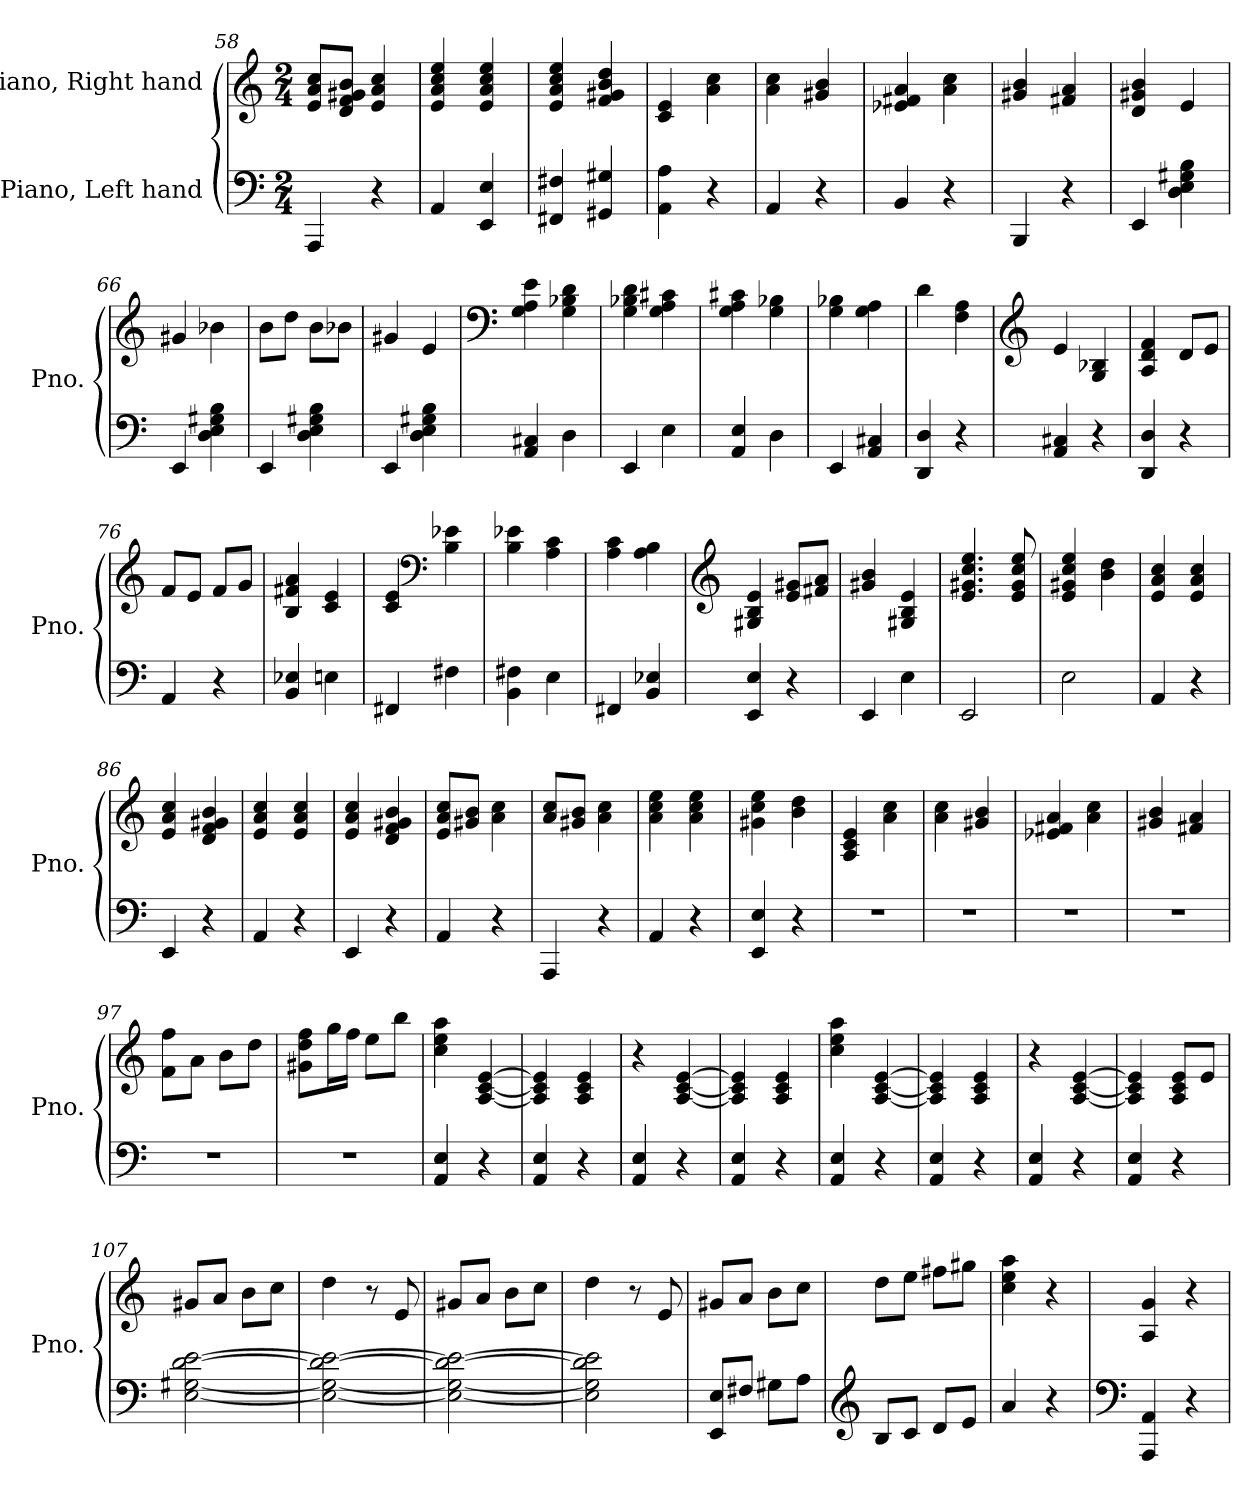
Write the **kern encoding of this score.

**kern	**kern
*part2	*part1
*staff2	*staff1
*I"Piano, Left hand	*I"Piano, Right hand
*I'Pno.	*I'Pno.
*clefF4	*clefG2
*k[]	*k[]
*M2/4	*M2/4
=58	=58
4AAA/	8e/ 8a/ 8cc/L
.	8d/ 8f/ 8g#X/ 8b/J
4r	4e/ 4a/ 4cc/
=59	=59
4AA/	4e/ 4a/ 4cc/ 4ee/
4EE/ 4E/	4e/ 4a/ 4cc/ 4ee/
=60	=60
4FF#X/ 4F#X/	4e/ 4a/ 4cc/ 4ee/
4GG#X/ 4G#X/	4f/ 4g#X/ 4b/ 4dd/
=61	=61
4AA\ 4A\	4c/ 4e/
4r	4a\ 4cc\
=62	=62
4AA/	4a\ 4cc\
4r	4g#X/ 4b/
=63	=63
4BB/	4e-X/ 4f#X/ 4a/
4r	4a\ 4cc\
=64	=64
4BBB/	4g#X/ 4b/
4r	4f#X/ 4a/
!!LO:LB:g=z
=65	=65
4EE/	4d/ 4g#X/ 4b/
4D\ 4E\ 4G#X\ 4B\	4e/
=66	=66
4EE/	4g#X/
4D\ 4E\ 4G#X\ 4B\	4b-X\
=67	=67
4EE/	8b\L
.	8dd\J
4D\ 4E\ 4G#X\ 4B\	8b\L
.	8b-X\J
=68	=68
4EE/	4g#X/
4D\ 4E\ 4G#X\ 4B\	4e/
=69	=69
*	*clefF4
4AA/ 4C#X/	4G\ 4A\ 4e\
4D\	4G\ 4B-X\ 4d\
=70	=70
4EE/	4G\ 4B-X\ 4d\
4E\	4G\ 4A\ 4c#X\
=71	=71
4AA/ 4E/	4G\ 4A\ 4c#X\
4D\	4G\ 4B-X\
=72	=72
4EE/	4G\ 4B-X\
4AA/ 4C#X/	4G\ 4A\
=73	=73
4DD/ 4D/	4d\
4r	4F\ 4A\
!!LO:LB:g=z
=74	=74
*	*clefG2
4AA/ 4C#X/	4e/
4r	4G/ 4B-X/
=75	=75
4DD/ 4D/	4A/ 4d/ 4f/
4r	8d/L
.	8e/J
=76	=76
4AA/	8f/L
.	8e/J
4r	8f/L
.	8g/J
=77	=77
4BB/ 4E-X/	4B/ 4f#X/ 4a/
4En\	4c/ 4e/
=78	=78
4FF#X/	4c/ 4e/
*	*clefF4
4F#X\	4B\ 4e-X\
=79	=79
4BB\ 4F#X\	4B\ 4e-X\
4E\	4A\ 4c\
=80	=80
4FF#X/	4A\ 4c\
4BB/ 4E-X/	4A\ 4B\
=81	=81
*	*clefG2
4EE/ 4E/	4G#X/ 4B/ 4e/
4r	8e/ 8g#X/L
.	8f#X/ 8a/J
=82	=82
4EE/	4g#X/ 4b/
4E\	4G#X/ 4B/ 4e/
!!LO:LB:g=z
=83	=83
2EE/	4.e/ 4.g#X/ 4.cc/ 4.ee/
.	8e/ 8g#/ 8cc/ 8ee/
=84	=84
2E\	4e/ 4g#X/ 4cc/ 4ee/
.	4b\ 4dd\
=85	=85
4AA/	4e/ 4a/ 4cc/
4r	4e/ 4a/ 4cc/
=86	=86
4EE/	4e/ 4a/ 4cc/
4r	4d/ 4f/ 4g#X/ 4b/
=87	=87
4AA/	4e/ 4a/ 4cc/
4r	4e/ 4a/ 4cc/
=88	=88
4EE/	4e/ 4a/ 4cc/
4r	4d/ 4f/ 4g#X/ 4b/
=89	=89
4AA/	8e/ 8a/ 8cc/L
.	8g#X/ 8b/J
4r	4a\ 4cc\
=90	=90
4AAA/	8a/ 8cc/L
.	8g#X/ 8b/J
4r	4a\ 4cc\
=91	=91
4AA/	4a\ 4cc\ 4ee\
4r	4a\ 4cc\ 4ee\
=92	=92
4EE/ 4E/	4g#X\ 4cc\ 4ee\
4r	4b\ 4dd\
=93	=93
2r	4A/ 4c/ 4e/
.	4a\ 4cc\
!!LO:LB:g=z
=94	=94
2r	4a\ 4cc\
.	4g#X/ 4b/
=95	=95
2r	4e-X/ 4f#X/ 4a/
.	4a\ 4cc\
=96	=96
2r	4g#X/ 4b/
.	4f#X/ 4a/
=97	=97
2r	8f\ 8ff\L
.	8a\J
.	8b\L
.	8dd\J
=98	=98
2r	8g#X\ 8dd\ 8ff\L
.	16gg\L
.	16ff\JJ
.	8ee\L
.	8bb\J
=99	=99
4AA/ 4E/	4cc\ 4ee\ 4aa\
4r	[4A/ [4c/ [4e/
=100	=100
4AA/ 4E/	4A/] 4c/] 4e/]
4r	4A/ 4c/ 4e/
=101	=101
4AA/ 4E/	4r
4r	[4A/ [4c/ [4e/
=102	=102
4AA/ 4E/	4A/] 4c/] 4e/]
4r	4A/ 4c/ 4e/
=103	=103
4AA/ 4E/	4cc\ 4ee\ 4aa\
4r	[4A/ [4c/ [4e/
!!LO:LB:g=z
=104	=104
4AA/ 4E/	4A/] 4c/] 4e/]
4r	4A/ 4c/ 4e/
=105	=105
4AA/ 4E/	4r
4r	[4A/ [4c/ [4e/
=106	=106
4AA/ 4E/	4A/] 4c/] 4e/]
4r	8A/ 8c/ 8e/L
.	8e/J
=107	=107
[2E\ [2G#X\ [2d\ [2e\	8g#X/L
.	8a/J
.	8b\L
.	8cc\J
=108	=108
2E\_ 2G#\_ 2d\_ 2e\_	4dd\
.	8r
.	8e/
=109	=109
2E\_ 2G#\_ 2d\_ 2e\_	8g#X/L
.	8a/J
.	8b\L
.	8cc\J
=110	=110
2E\] 2G#\] 2d\] 2e\]	4dd\
.	8r
.	8e/
=111	=111
8EE/ 8E/L	8g#X/L
8F#X/J	8a/J
8G#X\L	8b\L
8A\J	8cc\J
!!LO:PB:g=z
=112	=112
*clefG2	*
8B/L	8dd\L
8c/J	8ee\J
8d/L	8ff#X\L
8e/J	8gg#X\J
=113	=113
4a/	4cc\ 4ee\ 4aa\
4r	4r
=114	=114
*clefF4	*
4AAA/ 4AA/	4A/ 4g/
4r	4r
=	=
*-	*-
